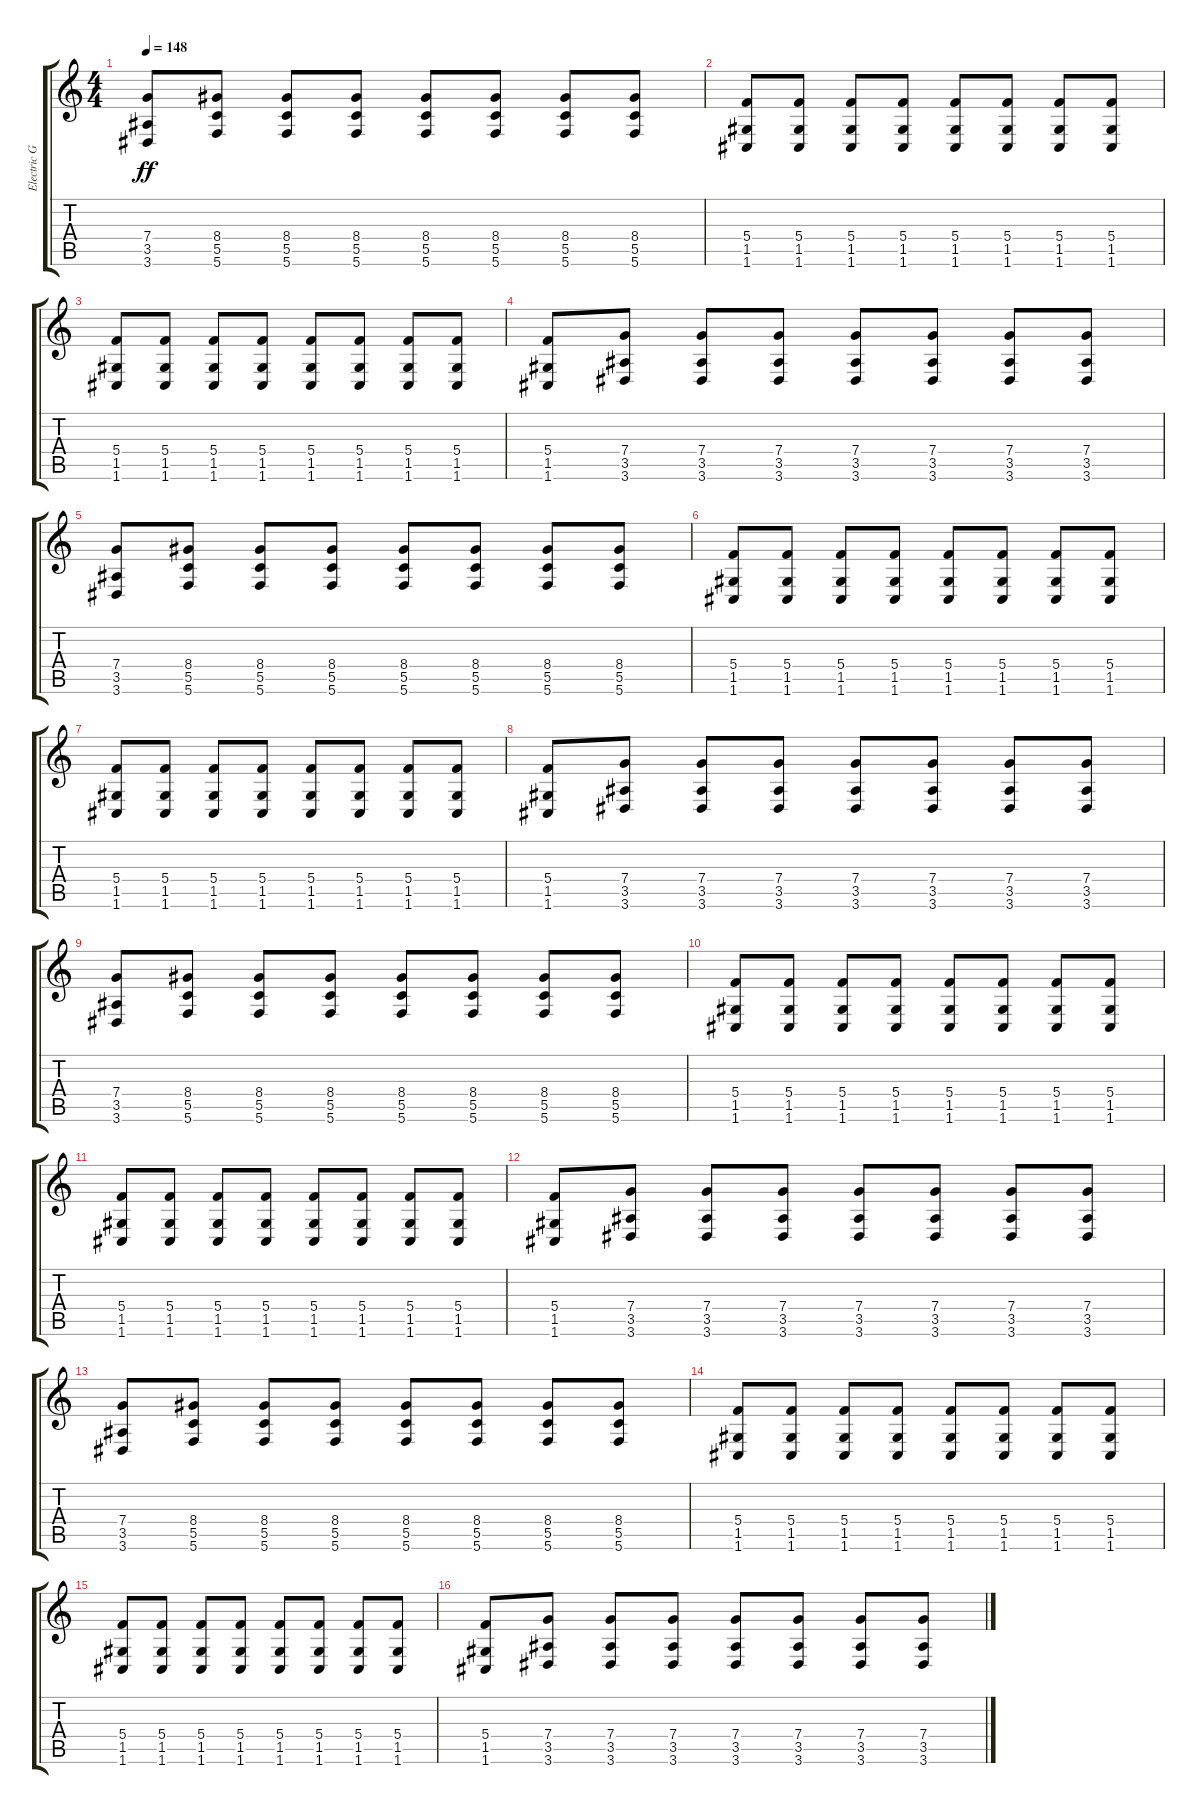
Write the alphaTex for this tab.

\track ("Electric Guitar 2" "Electric G") {instrument overdrivenguitar}
\staff {score tabs}
\tuning (D4 A3 F3 C3 G2 C2) {hide}
\ts (4 4)
\tempo 148
\clef g2
\ks c
(7.4 3.5 3.6).8{dy ff} (8.4 5.5 5.6).8 (8.4 5.5 5.6).8 (8.4 5.5 5.6).8 (8.4 5.5 5.6).8 (8.4 5.5 5.6).8 (8.4 5.5 5.6).8 (8.4 5.5 5.6).8 |
(5.4 1.5 1.6).8 (5.4 1.5 1.6).8 (5.4 1.5 1.6).8 (5.4 1.5 1.6).8 (5.4 1.5 1.6).8 (5.4 1.5 1.6).8 (5.4 1.5 1.6).8 (5.4 1.5 1.6).8 |
(5.4 1.5 1.6).8 (5.4 1.5 1.6).8 (5.4 1.5 1.6).8 (5.4 1.5 1.6).8 (5.4 1.5 1.6).8 (5.4 1.5 1.6).8 (5.4 1.5 1.6).8 (5.4 1.5 1.6).8 |
(5.4 1.5 1.6).8 (7.4 3.5 3.6).8 (7.4 3.5 3.6).8 (7.4 3.5 3.6).8 (7.4 3.5 3.6).8 (7.4 3.5 3.6).8 (7.4 3.5 3.6).8 (7.4 3.5 3.6).8 |
(7.4 3.5 3.6).8 (8.4 5.5 5.6).8 (8.4 5.5 5.6).8 (8.4 5.5 5.6).8 (8.4 5.5 5.6).8 (8.4 5.5 5.6).8 (8.4 5.5 5.6).8 (8.4 5.5 5.6).8 |
(5.4 1.5 1.6).8 (5.4 1.5 1.6).8 (5.4 1.5 1.6).8 (5.4 1.5 1.6).8 (5.4 1.5 1.6).8 (5.4 1.5 1.6).8 (5.4 1.5 1.6).8 (5.4 1.5 1.6).8 |
(5.4 1.5 1.6).8 (5.4 1.5 1.6).8 (5.4 1.5 1.6).8 (5.4 1.5 1.6).8 (5.4 1.5 1.6).8 (5.4 1.5 1.6).8 (5.4 1.5 1.6).8 (5.4 1.5 1.6).8 |
(5.4 1.5 1.6).8 (7.4 3.5 3.6).8 (7.4 3.5 3.6).8 (7.4 3.5 3.6).8 (7.4 3.5 3.6).8 (7.4 3.5 3.6).8 (7.4 3.5 3.6).8 (7.4 3.5 3.6).8 |
(7.4 3.5 3.6).8 (8.4 5.5 5.6).8 (8.4 5.5 5.6).8 (8.4 5.5 5.6).8 (8.4 5.5 5.6).8 (8.4 5.5 5.6).8 (8.4 5.5 5.6).8 (8.4 5.5 5.6).8 |
(5.4 1.5 1.6).8 (5.4 1.5 1.6).8 (5.4 1.5 1.6).8 (5.4 1.5 1.6).8 (5.4 1.5 1.6).8 (5.4 1.5 1.6).8 (5.4 1.5 1.6).8 (5.4 1.5 1.6).8 |
(5.4 1.5 1.6).8 (5.4 1.5 1.6).8 (5.4 1.5 1.6).8 (5.4 1.5 1.6).8 (5.4 1.5 1.6).8 (5.4 1.5 1.6).8 (5.4 1.5 1.6).8 (5.4 1.5 1.6).8 |
(5.4 1.5 1.6).8 (7.4 3.5 3.6).8 (7.4 3.5 3.6).8 (7.4 3.5 3.6).8 (7.4 3.5 3.6).8 (7.4 3.5 3.6).8 (7.4 3.5 3.6).8 (7.4 3.5 3.6).8 |
(7.4 3.5 3.6).8 (8.4 5.5 5.6).8 (8.4 5.5 5.6).8 (8.4 5.5 5.6).8 (8.4 5.5 5.6).8 (8.4 5.5 5.6).8 (8.4 5.5 5.6).8 (8.4 5.5 5.6).8 |
(5.4 1.5 1.6).8 (5.4 1.5 1.6).8 (5.4 1.5 1.6).8 (5.4 1.5 1.6).8 (5.4 1.5 1.6).8 (5.4 1.5 1.6).8 (5.4 1.5 1.6).8 (5.4 1.5 1.6).8 |
(5.4 1.5 1.6).8 (5.4 1.5 1.6).8 (5.4 1.5 1.6).8 (5.4 1.5 1.6).8 (5.4 1.5 1.6).8 (5.4 1.5 1.6).8 (5.4 1.5 1.6).8 (5.4 1.5 1.6).8 |
(5.4 1.5 1.6).8 (7.4 3.5 3.6).8 (7.4 3.5 3.6).8 (7.4 3.5 3.6).8 (7.4 3.5 3.6).8 (7.4 3.5 3.6).8 (7.4 3.5 3.6).8 (7.4 3.5 3.6).8
